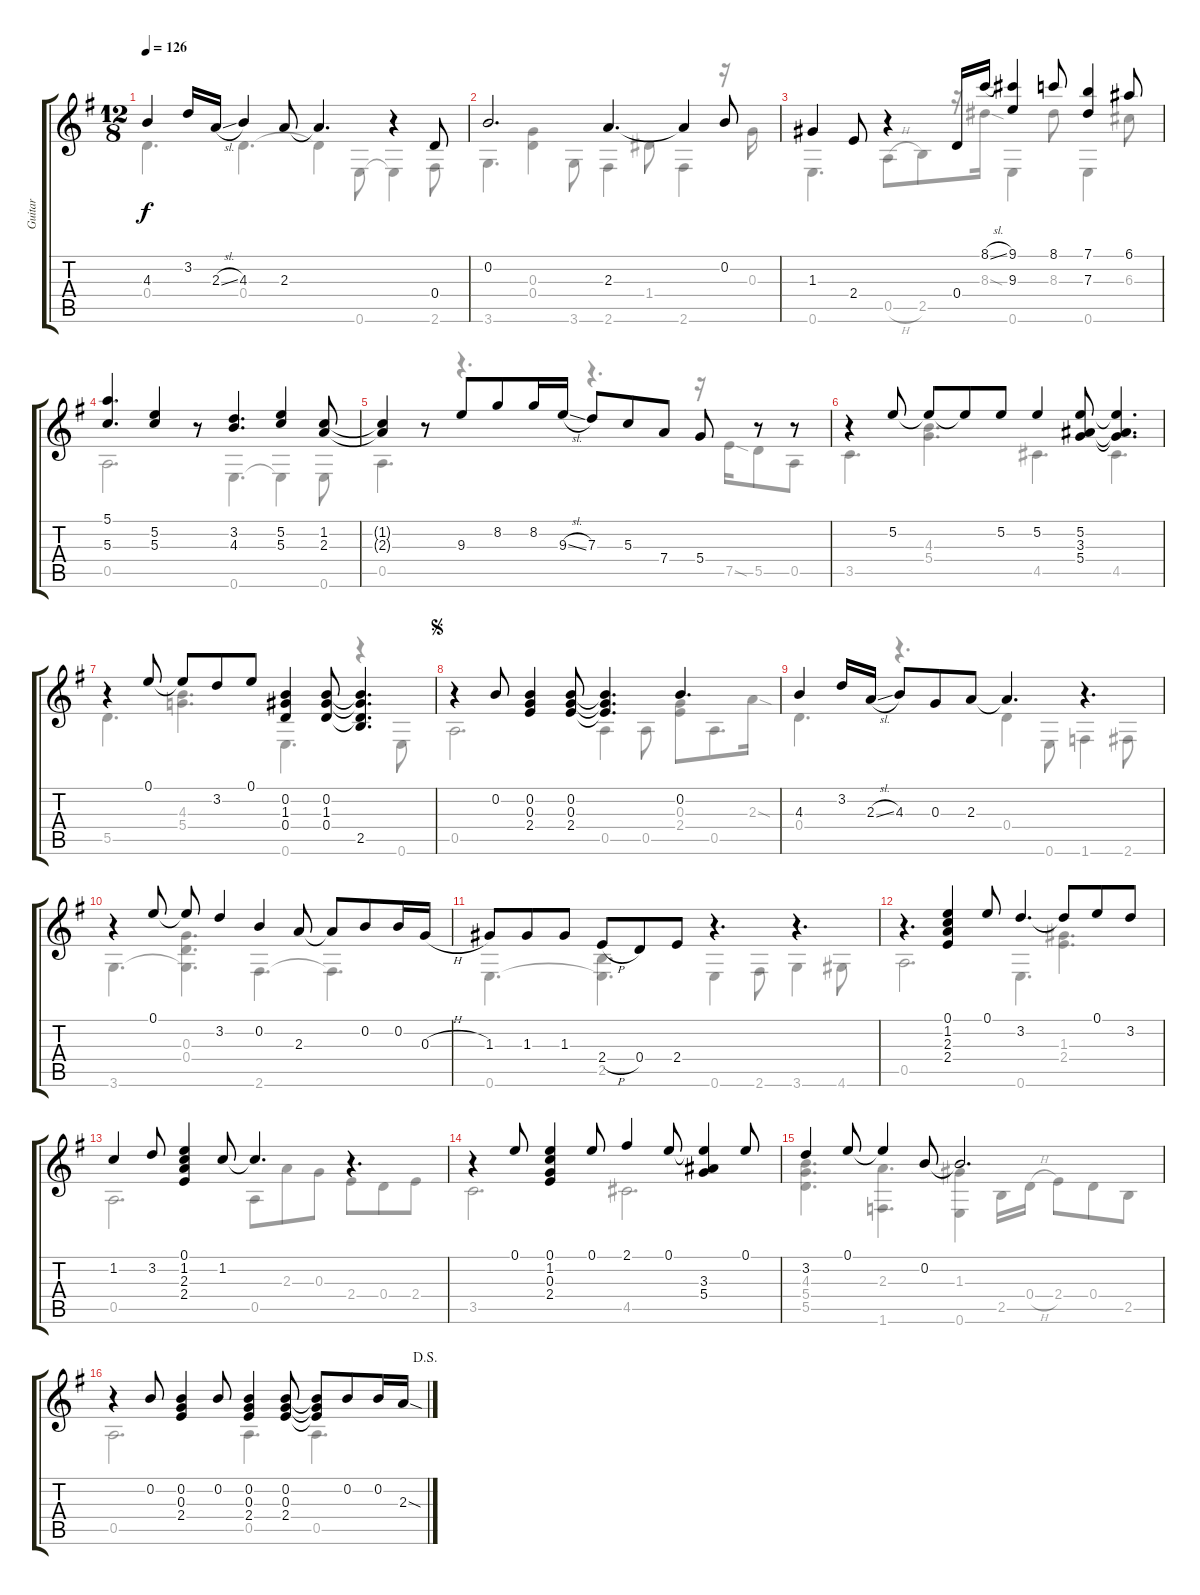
\track ("Guitar" "Guitar") {instrument acousticguitarnylon}
\staff {score tabs}
\tuning (E4 B3 G3 D3 A2 E2) {hide}
\voice
\ts (12 8)
\tempo 126
\clef g2
\ks g
4.3.4{dy f} 3.2.16 2.3{sl}.16 4.3.4 2.3.8 2.3{t}.4{d} r.4 0.4.8 |
0.2.2{d} 2.3.4{d} 2.3{t}.4 0.2.8 |
1.3.4 2.4.8 r.4 0.4.16 8.1{sl}.16 (9.1 9.3).4 8.1.8 (7.1 7.3).4 6.1.8 |
(5.1 5.3).4{d} (5.2 5.3).4 r.8 (3.2 4.3).4{d} (5.2 5.3).4 (1.2 2.3).8 |
(1.2{t} 2.3{t}).4 r.8 9.3.8 8.2.8 8.2.16 9.3{sl}.16 7.3.8 5.3.8 7.4.8 5.4.8 r.8 r.8 |
r.4 5.2.8 5.2{t}.8 5.2{t}.8 5.2.8 5.2.4 (5.2 3.3 5.4).8 (5.2{t} 3.3{t} 5.4{t}).4{d} |
r.4 0.1.8 0.1{t}.8 3.2.8 0.1.8 (0.2 1.3 0.4).4 (0.2 1.3 0.4).8 (0.2{t} 1.3{t} 0.4{t} 2.5).4{d} |
\jump segno
r.4 0.2.8 (0.2 0.3 2.4).4 (0.2 0.3 2.4).8 (0.2{t} 0.3{t} 2.4{t}).4{d} 0.2.4{d} |
4.3.4 3.2.16 2.3{sl}.16 4.3.8 0.3.8 2.3.8 2.3{t}.4{d} r.4{d} |
r.4 0.1.8 0.1{t}.8 3.2.4 0.2.4 2.3.8 2.3{t}.8 0.2.8 0.2.16 0.3{h}.16 |
1.3.8 1.3.8 1.3.8 2.4{h}.8 0.4.8 2.4.8 r.4{d} r.4{d} |
r.4{d} (0.1 1.2 2.3 2.4).4 0.1.8 3.2.4{d} 3.2{t}.8 0.1.8 3.2.8 |
1.2.4 3.2.8 (0.1 1.2 2.3 2.4).4 1.2.8 1.2{t}.4{d} r.4{d} |
r.4 0.1.8 (0.1 1.2 0.3 2.4).4 0.1.8 2.1.4 0.1.8 (0.1{t} 3.3 5.4).4 0.1.8 |
3.2.4 0.1.8 0.1{t}.4 0.2.8 0.2{t}.2{d} |
\jump dalsegno
r.4 0.2.8 (0.2 0.3 2.4).4 0.2.8 (0.2 0.3 2.4).4 (0.2 0.3 2.4).8 (0.2{t} 0.3{t} 2.4{t}).8 0.2.8 0.2.16 2.3{sod}.16
\voice
\clef g2
\ottava regular
\simile none
\ks g
0.4.4{d dy f} 0.4.4{d} 0.4{t}.4 0.6.8 0.6{t}.4 2.6.8 |
3.6.4{d} (0.3 0.4).4 3.6.8 2.6.4 1.4.8 2.6.4 r.16 0.3.16 |
0.6.4{d} 0.5{h}.8 2.5.8 r.16 8.3{sod}.16 0.6.4 8.3.8 0.6.4 6.3.8 |
0.5.2{d} 0.6.4{d} 0.6{t}.4 0.6.8 |
0.5.4{d} r.4{d} r.4{d} r.16 7.5{sod}.16 5.5.8 0.5.8 |
3.5.4{d} (4.3 5.4).4{d} 4.5.4{d} 4.5.4{d} |
5.5.4{d} (4.3 5.4).4{d} 0.6.4{d} r.4 0.6.8 |
0.5.2{d} 0.5.4 0.5.8 (0.3 2.4).8 0.5.8{d} 2.3{sod}.16 |
0.4.4{d} r.4{d} 0.4.4 0.6.8 1.6.4 2.6.8 |
3.6.4{d} (0.3 0.4 3.6{t}).4{d} 2.6.4{d} 2.6{t}.4{d} |
0.6.4{d} (2.5 0.6{t}).4{d} 0.6.4 2.6.8 3.6.4 4.6.8 |
0.5.2{d} 0.6.4{d} (1.3 2.4).4{d} |
0.5.2{d} 0.5.8 2.3.8 0.3.8 2.4.8 0.4.8 2.4.8 |
3.5.2{d} 4.5.2{d} |
(4.3 5.4 5.5).4{d} (2.3 1.6).4{d} (1.3 0.6).4 2.5.16 0.4{h}.16 2.4.8 0.4.8 2.5.8 |
0.5.2{d} 0.5.4{d} 0.5.4{d}
